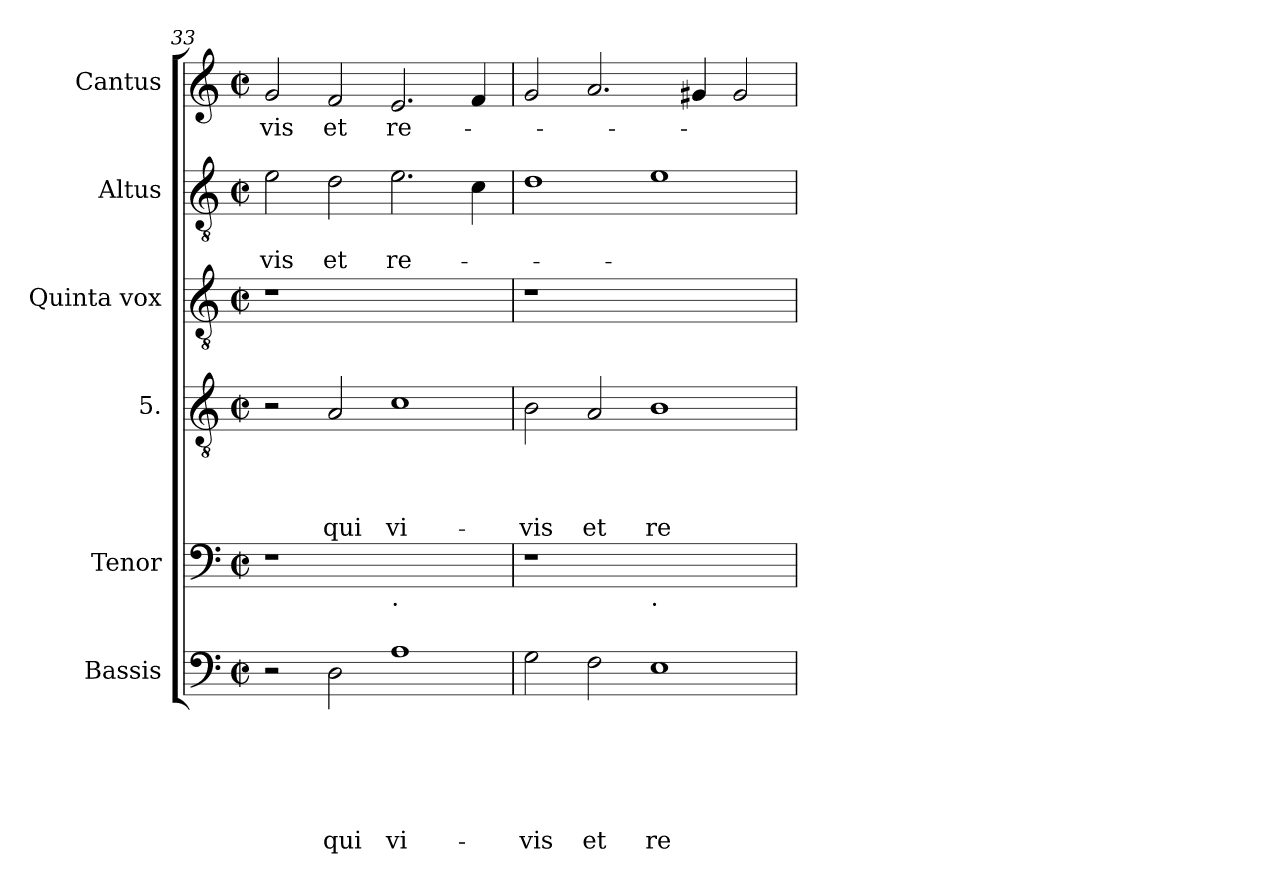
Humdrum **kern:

**kern	**text	**text	**text	**text	**text	**text	**kern	**kern	**text	**text	**text	**text	**kern	**kern	**text	**text	**kern	**text
*part6	*part6	*part6	*part6	*part6	*part6	*part6	*part5	*part4	*part4	*part4	*part4	*part4	*part3	*part2	*part2	*part2	*part1	*part1
*staff6	*staff6	*staff6	*staff6	*staff6	*staff6	*staff6	*staff5	*staff4	*staff4	*staff4	*staff4	*staff4	*staff3	*staff2	*staff2	*staff2	*staff1	*staff1
*I"Bassis	*	*	*	*	*	*	*I"Tenor	*I"5.	*	*	*	*	*I"Quinta vox	*I"Altus	*	*	*I"Cantus	*
*I'B.	*	*	*	*	*	*	*I'T.	*	*	*	*	*	*	*I'A.	*	*	*I'C.	*
*clefF4	*	*	*	*	*	*	*clefF4	*clefGv2	*	*	*	*	*clefGv2	*clefGv2	*	*	*clefG2	*
*k[]	*	*	*	*	*	*	*k[]	*k[]	*	*	*	*	*k[]	*k[]	*	*	*k[]	*
*C:	*	*	*	*	*	*	*C:	*C:	*	*	*	*	*C:	*C:	*	*	*C:	*
*M2/2	*	*	*	*	*	*	*M2/2	*M2/2	*	*	*	*	*M2/2	*M2/2	*	*	*M2/2	*
*met(c|)	*	*	*	*	*	*	*met(c|)	*met(c|)	*	*	*	*	*met(c|)	*met(c|)	*	*	*met(c|)	*
=33	=33	=33	=33	=33	=33	=33	=33	=33	=33	=33	=33	=33	=33	=33	=33	=33	=33	=33
!	!	!	!	!	!	!	!	!	!	!	!	!	!	!	!	!LO:LY:b	!	!LO:LY:b
2r	.	.	.	.	.	.	1r	2r	.	.	.	.	1r	2e\	.	-vis	2g/	-vis
!	!	!	!	!	!	!LO:LY:b	!	!	!	!	!	!LO:LY:b	!	!	!	!LO:LY:b	!	!LO:LY:b
2D\	.	.	.	.	.	qui	.	2A/	.	.	.	qui	.	2d\	.	et	2f/	et
!	!	!	!	!	!	!	!LO:TX:b:t=.	!	!	!	!	!	!	!	!	!	!	!
!	!	!	!	!	!	!LO:LY:b	!	!	!	!	!	!LO:LY:b	!	!	!	!LO:LY:b	!	!LO:LY:b
1A	.	.	.	.	.	vi-	1ryy	1c	.	.	.	vi-	1ryy	2.e\	.	re-	2.e/	re-
.	.	.	.	.	.	.	.	.	.	.	.	.	.	4c\	.	.	4f/	.
=34	=34	=34	=34	=34	=34	=34	=34	=34	=34	=34	=34	=34	=34	=34	=34	=34	=34	=34
!	!	!	!	!	!	!LO:LY:b	!	!	!	!	!	!LO:LY:b	!	!	!	!	!	!
2G\	.	.	.	.	.	-vis	1r	2B\	.	.	.	-vis	1r	1d	.	.	2g/	.
!	!	!	!	!	!	!LO:LY:b	!	!	!	!	!	!LO:LY:b	!	!	!	!	!	!
2F\	.	.	.	.	.	et	.	2A/	.	.	.	et	.	.	.	.	2.a/	.
!	!	!	!	!	!	!	!LO:TX:b:t=.	!	!	!	!	!	!	!	!	!	!	!
!	!	!	!	!	!	!LO:LY:b	!	!	!	!	!	!LO:LY:b	!	!	!	!	!	!
1E	.	.	.	.	.	re-	1ryy	1B	.	.	.	re-	1ryy	1e	.	.	.	.
.	.	.	.	.	.	.	.	.	.	.	.	.	.	.	.	.	4g#X/	.
.	.	.	.	.	.	.	.	.	.	.	.	.	.	.	.	.	2g#/	.
=	=	=	=	=	=	=	=	=	=	=	=	=	=	=	=	=	=	=
*-	*-	*-	*-	*-	*-	*-	*-	*-	*-	*-	*-	*-	*-	*-	*-	*-	*-	*-
